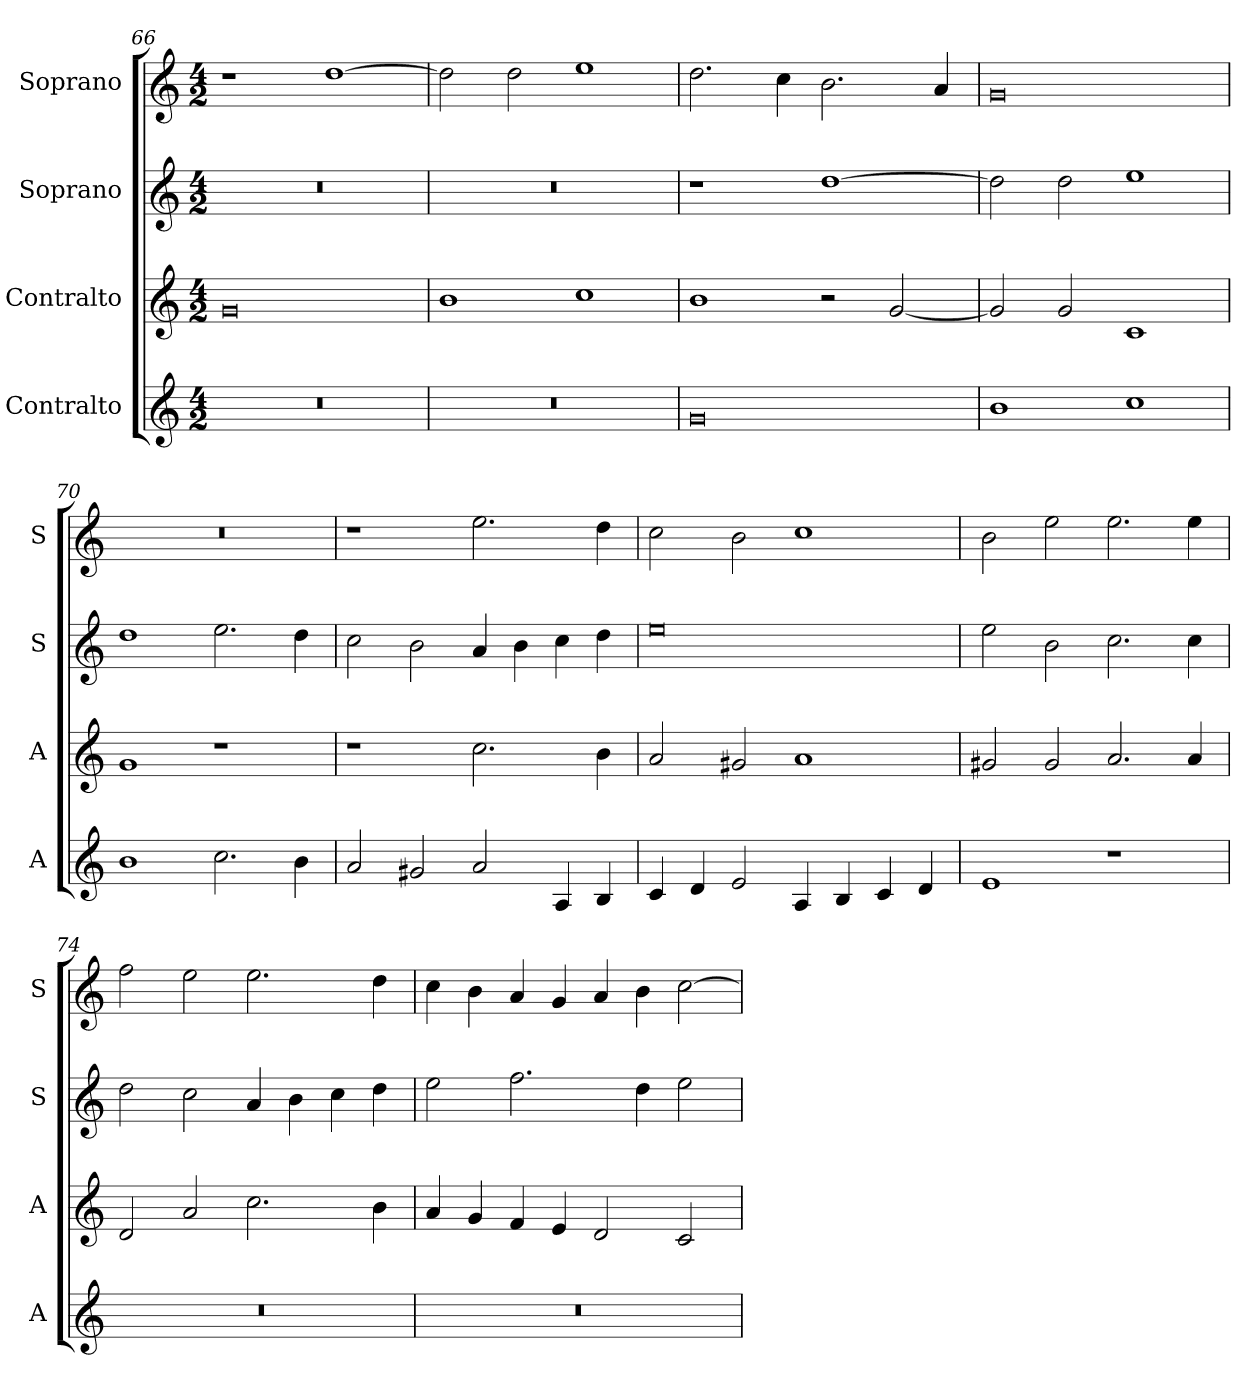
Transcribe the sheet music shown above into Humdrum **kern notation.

**kern	**kern	**kern	**kern
*part4	*part3	*part2	*part1
*staff4	*staff3	*staff2	*staff1
*I"Contralto	*I"Contralto	*I"Soprano	*I"Soprano
*I'A	*I'A	*I'S	*I'S
*clefG2	*clefG2	*clefG2	*clefG2
*k[]	*k[]	*k[]	*k[]
*G:mix	*G:mix	*G:mix	*G:mix
*M4/2	*M4/2	*M4/2	*M4/2
=66	=66	=66	=66
0r	0g	0r	1r
.	.	.	[1dd
=67	=67	=67	=67
0r	1b	0r	2dd]
.	.	.	2dd
.	1cc	.	1ee
=68	=68	=68	=68
0g	1b	1r	2.dd
.	.	.	4cc
.	2r	[1dd	2.b
.	[2g	.	.
.	.	.	4a
=69	=69	=69	=69
1b	2g]	2dd]	0g
.	2g	2dd	.
1cc	1c	1ee	.
=70	=70	=70	=70
1b	1g	1dd	0r
2.cc	1r	2.ee	.
4b	.	4dd	.
=71	=71	=71	=71
2a	1r	2cc	1r
2g#X	.	2b	.
2a	2.cc	4a	2.ee
.	.	4b	.
4A	.	4cc	.
4B	4b	4dd	4dd
=72	=72	=72	=72
4c	2a	0ee	2cc
4d	.	.	.
2e	2g#X	.	2b
4A	1a	.	1cc
4B	.	.	.
4c	.	.	.
4d	.	.	.
=73	=73	=73	=73
1e	2g#X	2ee	2b
.	2g#	2b	2ee
1r	2.a	2.cc	2.ee
.	4a	4cc	4ee
=74	=74	=74	=74
0r	2d	2dd	2ff
.	2a	2cc	2ee
.	2.cc	4a	2.ee
.	.	4b	.
.	.	4cc	.
.	4b	4dd	4dd
=75	=75	=75	=75
0r	4a	2ee	4cc
.	4g	.	4b
.	4f	2.ff	4a
.	4e	.	4g
.	2d	.	4a
.	.	4dd	4b
.	2c	2ee	[2cc
=	=	=	=
*-	*-	*-	*-
